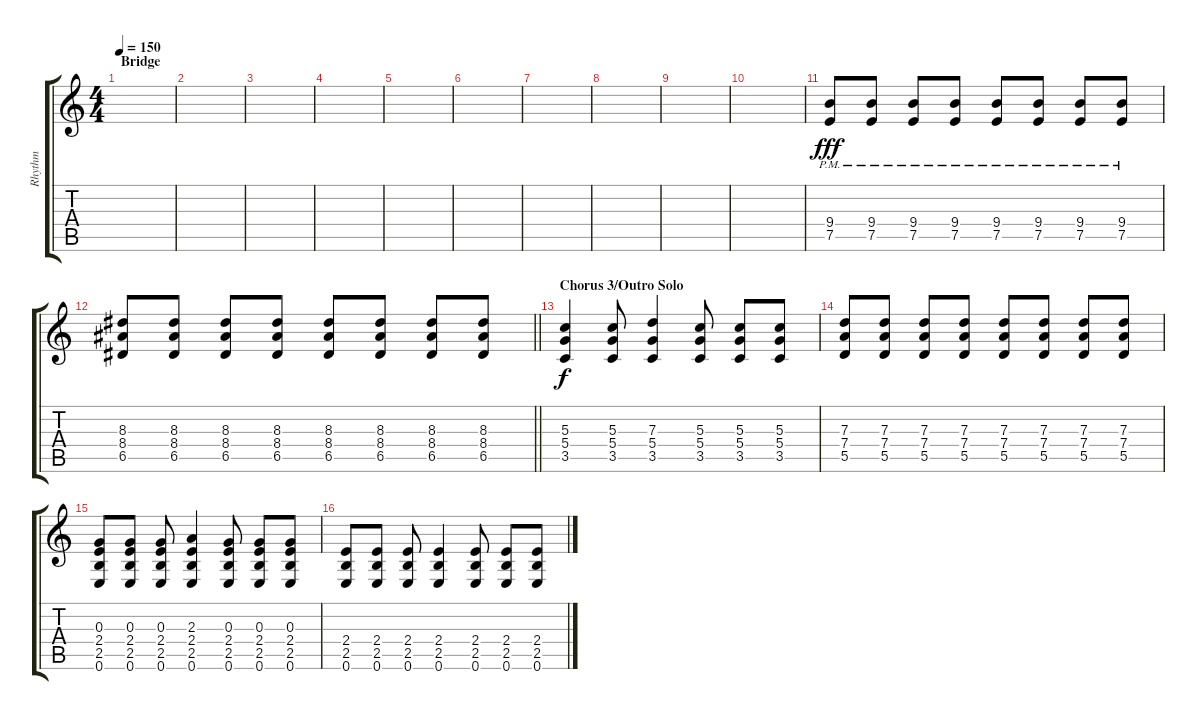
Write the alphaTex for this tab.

\track ("Rhythm" "Rhythm") {instrument overdrivenguitar}
\staff {score tabs}
\tuning (E4 B3 G3 D3 A2 E2) {hide}
\ts (4 4)
\section ("" "Bridge")
\tempo 150
\clef g2
\ks c
|
|
|
|
|
|
|
|
|
|
(9.4{pm} 7.5{pm}).8{dy fff} (9.4{pm} 7.5{pm}).8 (9.4{pm} 7.5{pm}).8 (9.4{pm} 7.5{pm}).8 (9.4{pm} 7.5{pm}).8 (9.4{pm} 7.5{pm}).8 (9.4{pm} 7.5{pm}).8 (9.4{pm} 7.5{pm}).8 |
\barLineRight lightlight
(8.3 8.4 6.5).8 (8.3 8.4 6.5).8 (8.3 8.4 6.5).8 (8.3 8.4 6.5).8 (8.3 8.4 6.5).8 (8.3 8.4 6.5).8 (8.3 8.4 6.5).8 (8.3 8.4 6.5).8 |
\section ("" "Chorus 3/Outro Solo")
(5.3 5.4 3.5).4{dy f} (5.3 5.4 3.5).8 (7.3 5.4 3.5).4 (5.3 5.4 3.5).8 (5.3 5.4 3.5).8 (5.3 5.4 3.5).8 |
(7.3 7.4 5.5).8 (7.3 7.4 5.5).8 (7.3 7.4 5.5).8 (7.3 7.4 5.5).8 (7.3 7.4 5.5).8 (7.3 7.4 5.5).8 (7.3 7.4 5.5).8 (7.3 7.4 5.5).8 |
(0.3 2.4 2.5 0.6).8 (0.3 2.4 2.5 0.6).8 (0.3 2.4 2.5 0.6).8 (2.3 2.4 2.5 0.6).4 (0.3 2.4 2.5 0.6).8 (0.3 2.4 2.5 0.6).8 (0.3 2.4 2.5 0.6).8 |
(2.4 2.5 0.6).8 (2.4 2.5 0.6).8 (2.4 2.5 0.6).8 (2.4 2.5 0.6).4 (2.4 2.5 0.6).8 (2.4 2.5 0.6).8 (2.4 2.5 0.6).8
